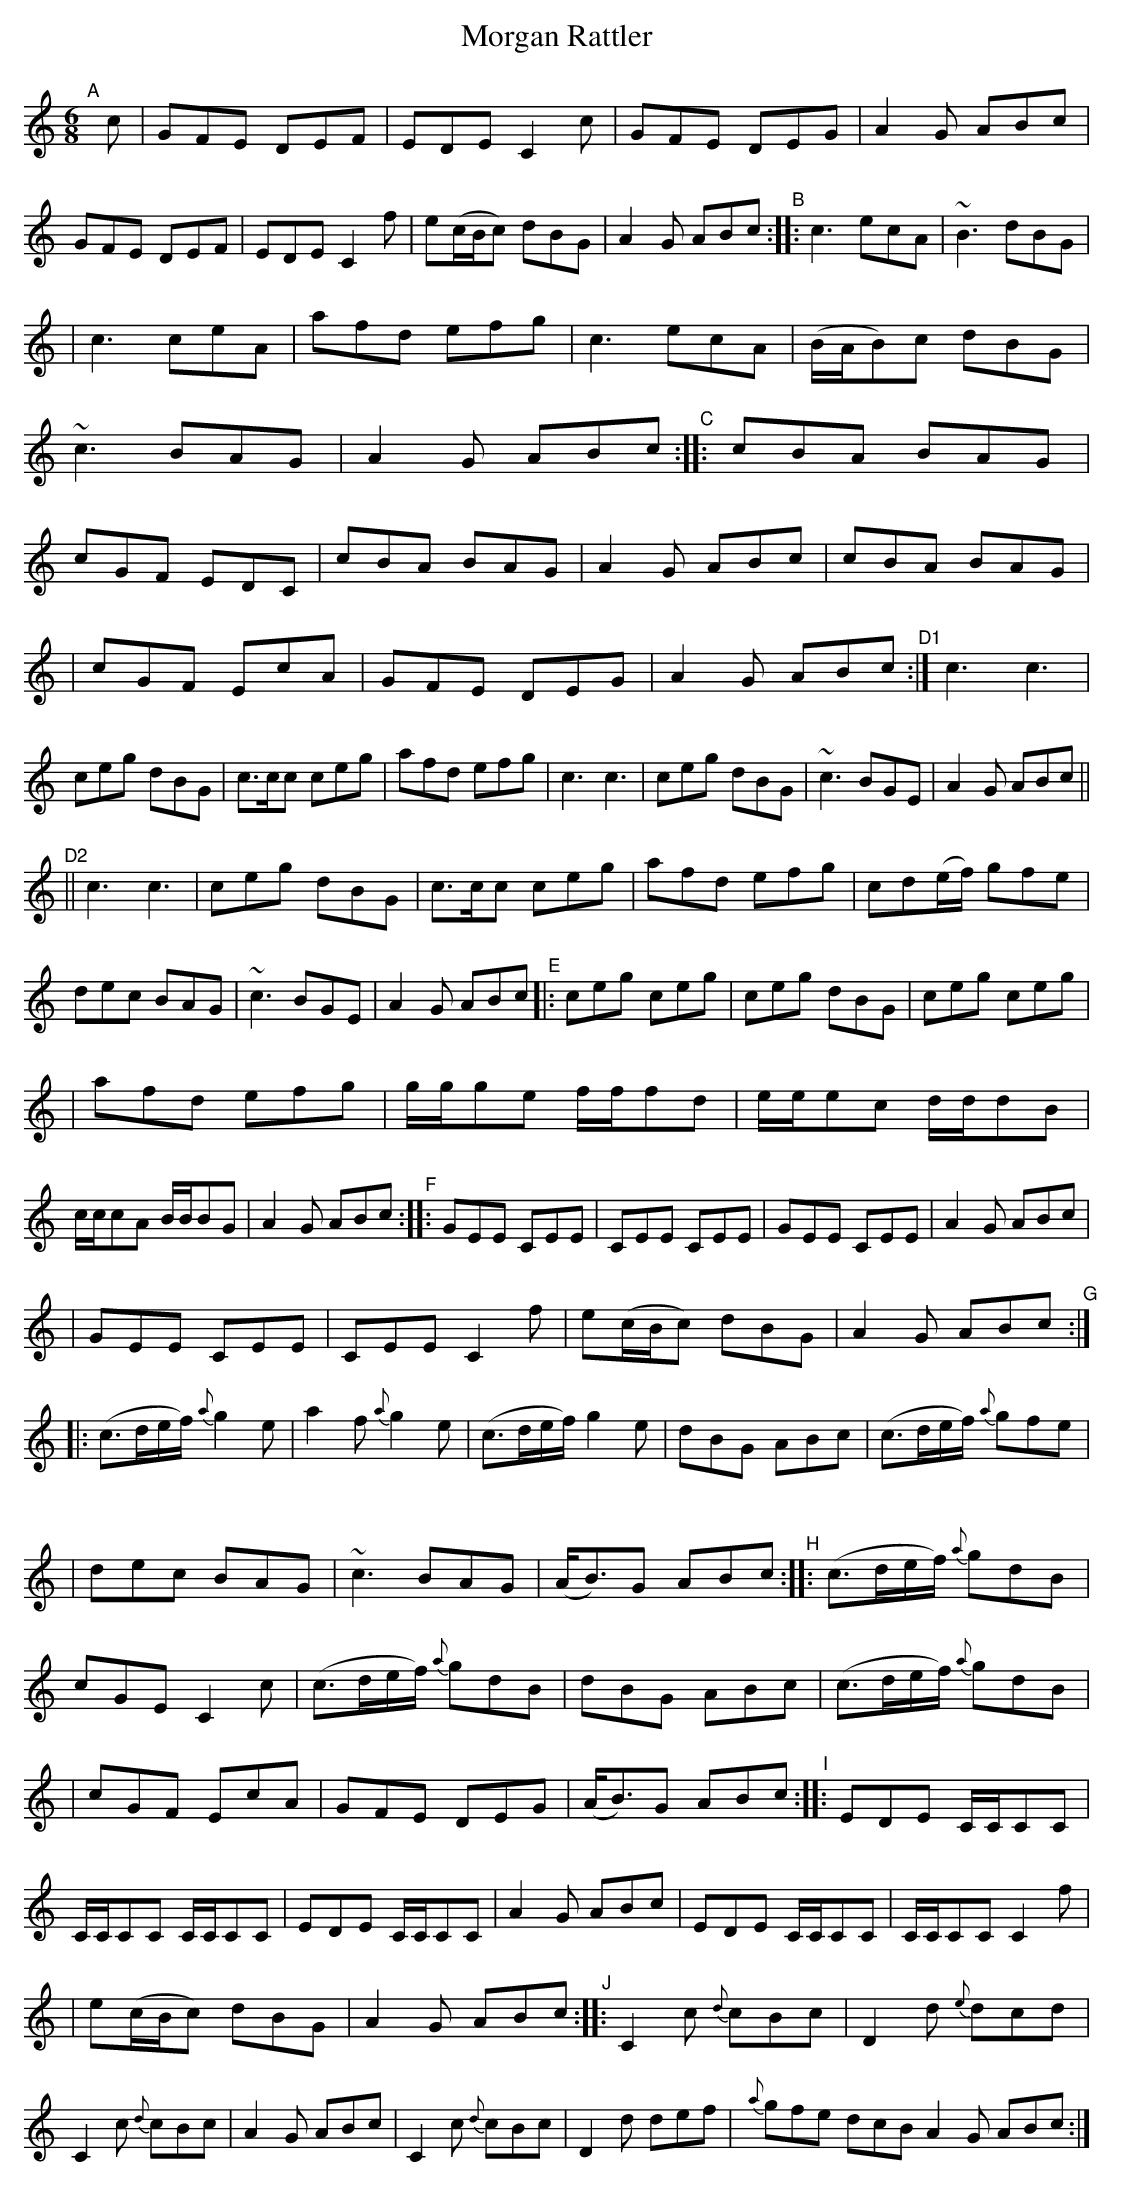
X:1
T: Morgan Rattler
M: 6/8
L: 1/8
K: C
"^A"[|]\
c | GFE DEF | EDE C2c | GFE DEG | A2G ABc | GFE DEF | EDE C2f | e(c/B/c) dBG | A2G ABc "^B":: c3 ecA | ~NB3 dBG |
| c3 ceA | afd efg | c3 ecA | (B/A/B)c dBG | ~Nc3 BAG | A2G ABc "^C":: cBA BAG | cGF EDC | cBA BAG | A2G ABc | cBA BAG |
| cGF EcA | GFE DEG | A2G ABc "^D1":| c3 c3 | ceg dBG | c>cc ceg | afd efg | c3 c3 | ceg dBG | ~Nc3 BGE | A2G ABc ||
"^D2"|| c3 c3 | ceg dBG | c>cc ceg | afd efg | cd(e/f/) gfe | dec BAG | ~Nc3 BGE | A2G ABc "^E"|: ceg ceg | ceg dBG | ceg ceg |
| afd efg | g/g/ge f/f/fd | e/e/ec d/d/dB | c/c/cA B/B/BG | A2G ABc "^F":: GEE CEE | CEE CEE | GEE CEE | A2G ABc |
| GEE CEE | CEE C2f | e(c/B/c) dBG | A2G ABc "^G":: (c>de/f/) {a}g2e | a2f {a}g2e | (c>de/f/) g2e | dBG ABc | (c>de/f/) {a}gfe |
| dec BAG | ~Nc3 BAG | (A<B)G ABc "^H":: (c>de/f/) {a}gdB | cGE C2c | (c>de/f/) {a}gdB | dBG ABc | (c>de/f/) {a}gdB |
| cGF EcA | GFE DEG | (A<B)G ABc "^I":: EDE C/C/CC | C/C/CC C/C/CC | EDE C/C/CC | A2G ABc | EDE C/C/CC | C/C/CC C2f |
| e(c/B/c) dBG | A2G ABc "^J":: C2c {d}cBc | D2d {e}dcd | C2c {d}cBc | A2G ABc | C2c {d}cBc | D2d def | {a}gfe dcB A2G ABc :|
